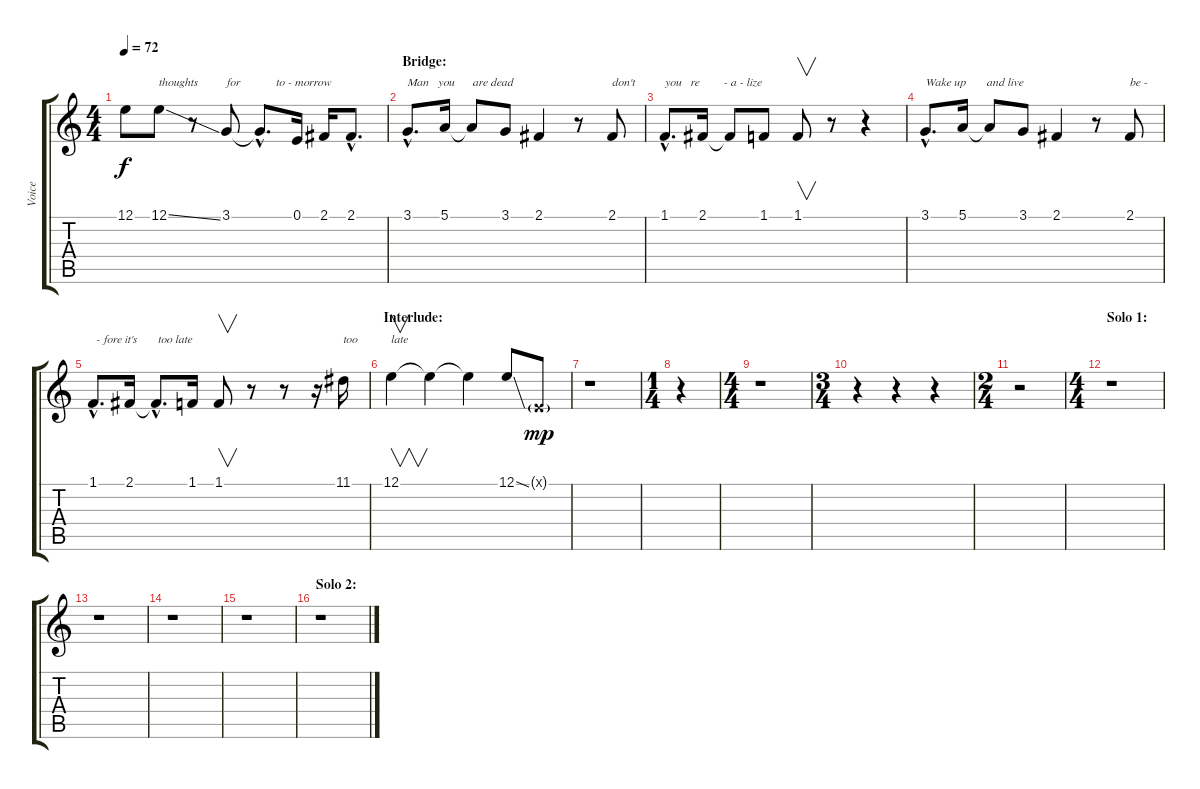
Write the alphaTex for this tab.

\track ("Voice" "Voice") {instrument oboe}
\staff {score tabs}
\tuning (E4 B3 G3 D3 A2 E2) {hide}
\ts (4 4)
\tempo 72
\clef g2
\ks c
12.1{t}.8{dy f} 12.1{ss}.8{txt "thoughts "} r.8 3.1.8{txt "for            to - morrow"} 3.1{hac t}.8{d} 0.1.16 2.1.16 2.1{hac}.8{d} |
\section ("" "Bridge:")
3.1{hac}.8{d txt "Man   you      are dead"} 5.1.16 5.1{t}.8 3.1.8 2.1.4 r.8 2.1.8{txt "don't "} |
1.1{hac}.8{d txt "you   re        - a - lize"} 2.1.16 2.1{t}.8 1.1.8 1.1.8{v} r.8 r.4 |
3.1{hac}.8{d txt "Wake up       and live"} 5.1.16 5.1{t}.8 3.1.8 2.1.4 r.8 2.1.8{txt "be -"} |
1.1{hac}.8{d txt " - fore it's       too late"} 2.1.16 2.1{hac t}.8{d} 1.1.16 1.1.8{v} r.8 r.8 r.16 11.1.16{txt "too"} |
\section ("" "Interlude:")
12.1.4{v txt "late"} 12.1{t}.4 12.1{t}.4 12.1{ss}.8 0.1{g x}.8{dy mp} |
r.1 |
\ts (1 4)
r.4 |
\ts (4 4)
r.1 |
\ts (3 4)
r.4 r.4 r.4 |
\ts (2 4)
r.2 |
\ts (4 4)
\section ("" "Solo 1:")
r.1 |
r.1 |
r.1 |
r.1 |
\section ("" "Solo 2:")
r.1
